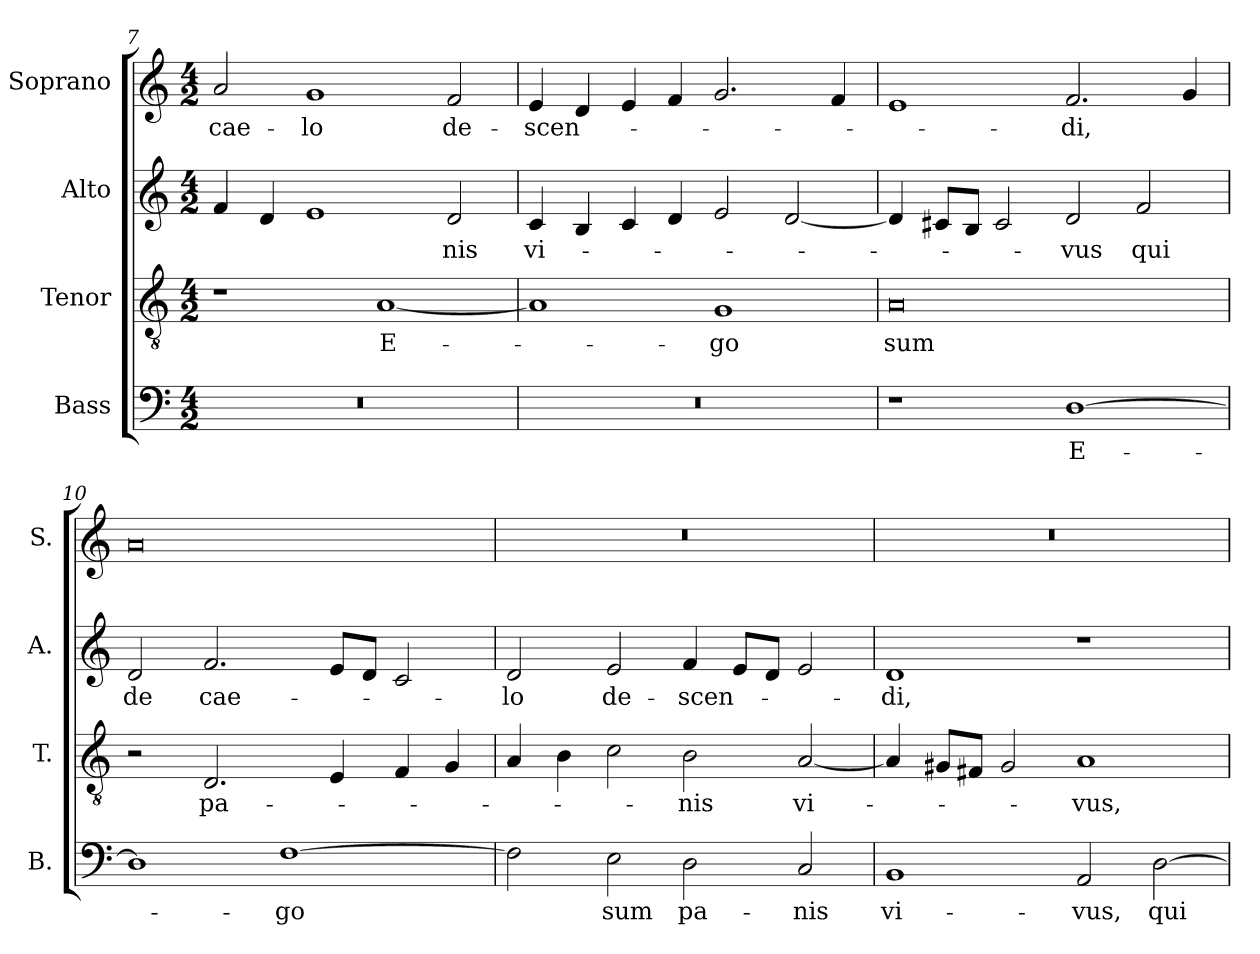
**kern	**text	**kern	**text	**kern	**text	**kern	**text
*part4	*part4	*part3	*part3	*part2	*part2	*part1	*part1
*staff4	*staff4	*staff3	*staff3	*staff2	*staff2	*staff1	*staff1
*I"Bass	*	*I"Tenor	*	*I"Alto	*	*I"Soprano	*
*I'B.	*	*I'T.	*	*I'A.	*	*I'S.	*
!!LO:LB:g=z
*clefF4	*	*clefGv2	*	*clefG2	*	*clefG2	*
*	*	*ITrd7c12	*	*	*	*	*
*k[]	*	*k[]	*	*k[]	*	*k[]	*
*C:	*	*C:	*	*C:	*	*C:	*
*M4/2	*	*M4/2	*	*M4/2	*	*M4/2	*
=7	=7	=7	=7	=7	=7	=7	=7
!LO:N:vis=1	!	!	!	!	!	!	!
!	!	!	!	!	!	!	!LO:LY:b:color=#000000
0r	.	1r	.	4fi/	.	2ai/	cae-
.	.	.	.	4di/	.	.	.
!	!	!	!	!	!	!	!LO:LY:b:color=#000000
.	.	.	.	1ei	.	1gi	-lo
!	!	!	!LO:LY:b:color=#000000	!	!	!	!
.	.	[1AAi	E-	.	.	.	.
!	!	!	!	!	!LO:LY:b:color=#000000	!	!
!	!	!	!	!	!	!	!LO:LY:b:color=#000000
.	.	.	.	2di/	-nis	2fi/	de-
=8	=8	=8	=8	=8	=8	=8	=8
!LO:N:vis=1	!	!	!	!	!	!	!
!	!	!	!	!	!LO:LY:b:color=#000000	!	!
!	!	!	!	!	!	!	!LO:LY:b:color=#000000
0r	.	1AAi]	.	4ci/	vi-	4ei/	-scen-
.	.	.	.	4Bi/	.	4di/	.
.	.	.	.	4ci/	.	4ei/	.
.	.	.	.	4di/	.	4fi/	.
!	!	!	!LO:LY:b:color=#000000	!	!	!	!
.	.	1GGi	-go	2ei/	.	2.gi/	.
.	.	.	.	[2di/	.	.	.
.	.	.	.	.	.	4fi/	.
=9	=9	=9	=9	=9	=9	=9	=9
!	!	!	!LO:LY:b:color=#000000	!	!	!	!
1r	.	0AAi	sum	4di/]	.	1ei	.
.	.	.	.	8c#Xi/L	.	.	.
.	.	.	.	8Bi/J	.	.	.
.	.	.	.	2c#i/	.	.	.
!	!LO:LY:b:color=#000000	!	!	!	!	!	!
!	!	!	!	!	!LO:LY:b:color=#000000	!	!
!	!	!	!	!	!	!	!LO:LY:b:color=#000000
[1Di	E-	.	.	2di/	-vus	2.fi/	-di,
!	!	!	!	!	!LO:LY:b:color=#000000	!	!
.	.	.	.	2fi/	qui	.	.
.	.	.	.	.	.	4gi/	.
=10	=10	=10	=10	=10	=10	=10	=10
!	!	!	!	!	!LO:LY:b:color=#000000	!	!
1Di]	.	2r	.	2di/	de	0ai	.
!	!	!	!LO:LY:b:color=#000000	!	!	!	!
!	!	!	!	!	!LO:LY:b:color=#000000	!	!
.	.	2.DDi/	pa-	2.fi/	cae-	.	.
!	!LO:LY:b:color=#000000	!	!	!	!	!	!
[1Fi	-go	.	.	.	.	.	.
.	.	4EEi/	.	8ei/L	.	.	.
.	.	.	.	8di/J	.	.	.
.	.	4FFi/	.	2ci/	.	.	.
.	.	4GGi/	.	.	.	.	.
=11	=11	=11	=11	=11	=11	=11	=11
!	!	!	!	!	!LO:LY:b:color=#000000	!LO:N:vis=1	!
2Fi\]	.	4AAi/	.	2di/	-lo	0r	.
.	.	4BBi\	.	.	.	.	.
!	!LO:LY:b:color=#000000	!	!	!	!	!	!
!	!	!	!	!	!LO:LY:b:color=#000000	!	!
2Ei\	sum	2Ci\	.	2ei/	de-	.	.
!	!LO:LY:b:color=#000000	!	!	!	!	!	!
!	!	!	!LO:LY:b:color=#000000	!	!	!	!
!	!	!	!	!	!LO:LY:b:color=#000000	!	!
2Di\	pa-	2BBi\	-nis	4fi/	-scen-	.	.
.	.	.	.	8ei/L	.	.	.
.	.	.	.	8di/J	.	.	.
!	!LO:LY:b:color=#000000	!	!	!	!	!	!
!	!	!	!LO:LY:b:color=#000000	!	!	!	!
2Ci/	-nis	[2AAi/	vi-	2ei/	.	.	.
!!LO:LB:g=z
=12	=12	=12	=12	=12	=12	=12	=12
!	!LO:LY:b:color=#000000	!	!	!	!	!	!
!	!	!	!	!	!LO:LY:b:color=#000000	!LO:N:vis=1	!
1BBi	vi-	4AAi/]	.	1di	-di,	0r	.
.	.	8GG#Xi/L	.	.	.	.	.
.	.	8FF#Xi/J	.	.	.	.	.
.	.	2GG#i/	.	.	.	.	.
!	!LO:LY:b:color=#000000	!	!	!	!	!	!
!	!	!	!LO:LY:b:color=#000000	!	!	!	!
2AAi/	-vus,	1AAi	-vus,	1r	.	.	.
!	!LO:LY:b:color=#000000	!	!	!	!	!	!
[2Di\	qui	.	.	.	.	.	.
=	=	=	=	=	=	=	=
*-	*-	*-	*-	*-	*-	*-	*-
